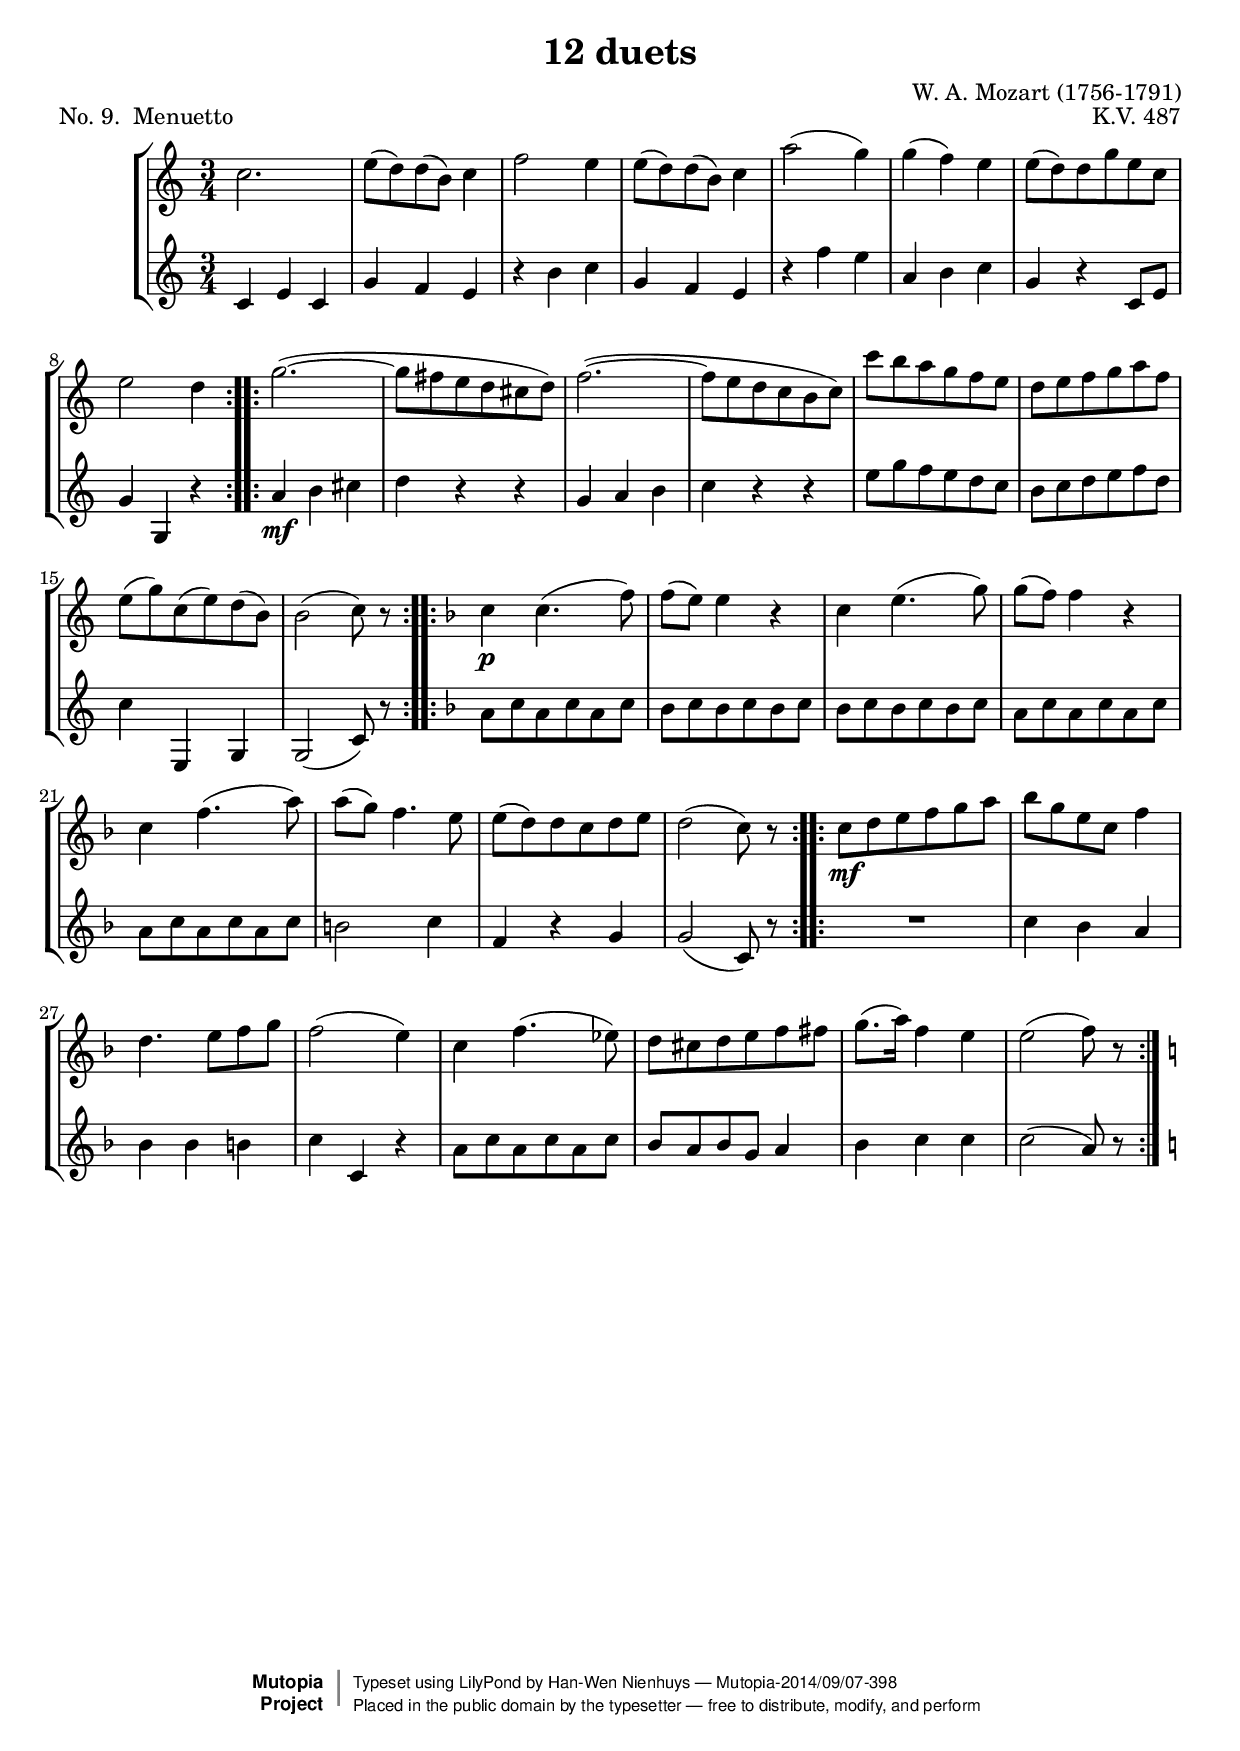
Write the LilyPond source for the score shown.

\version "2.18.2"

\version "2.18.2"

\header {
    title = "12 duets"
    composer = "W. A. Mozart (1756-1791)"
    opus = "K.V. 487"

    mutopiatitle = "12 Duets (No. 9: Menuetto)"
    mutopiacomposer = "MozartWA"
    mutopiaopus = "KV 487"
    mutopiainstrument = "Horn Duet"
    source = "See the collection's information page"
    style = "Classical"
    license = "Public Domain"
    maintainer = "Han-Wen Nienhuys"
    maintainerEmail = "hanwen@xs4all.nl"

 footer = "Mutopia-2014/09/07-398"
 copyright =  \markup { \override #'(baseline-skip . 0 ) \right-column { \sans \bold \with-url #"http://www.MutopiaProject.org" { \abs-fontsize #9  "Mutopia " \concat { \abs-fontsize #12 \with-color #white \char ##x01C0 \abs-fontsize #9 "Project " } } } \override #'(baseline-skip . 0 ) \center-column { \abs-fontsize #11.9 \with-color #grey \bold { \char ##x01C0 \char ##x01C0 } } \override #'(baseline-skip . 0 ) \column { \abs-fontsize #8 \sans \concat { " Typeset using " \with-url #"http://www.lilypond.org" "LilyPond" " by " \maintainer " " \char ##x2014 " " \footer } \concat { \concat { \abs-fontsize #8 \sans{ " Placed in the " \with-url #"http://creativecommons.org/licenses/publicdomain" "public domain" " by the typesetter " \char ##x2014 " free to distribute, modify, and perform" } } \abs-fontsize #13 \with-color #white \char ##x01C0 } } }
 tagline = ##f
}

\paper { linewidth = 18.0\cm }


global =  {
    \time 3/4
    \key c \major
}

hornI = \relative c'' {
  \repeat volta 2 {
    %% b is not beamed?!
    c2. e8(d) d(b) c4 |
    f2 e4 e8(d) d(b) c4
    a'2( g4) g4( f) e e8( d ) d g e c |
    e2 d4
  }

  \repeat volta 2 {
    g2.~( g8 fis e d cis d)
    f2.~( f8 e d c b c )
    c' b a g f e |
    d e f g a f |
    e(g) c,( e) d( b) |
    b2( c8) r
  }

  \repeat volta 2  {
    \key f\major
    c4\p c4.( f8) f(e) e4 r
    c e4.( g8) g8( f) f4 r
    c4 f4.(a8) |
    a8( g ) f4. e8 |
    e8( d) d c d e |
    d2( c8) r
  }

  \repeat volta 2 {
    c8\mf  d e f g a bes g e c f4 |
    d4. e8 f g f2 ( e4)
    c4 f4.( es8)
    d8 cis d e f fis |
    g8.( a16) f4 e e2 ( f8) r
    \key c  \major
  }
}

hornII = \relative c' {
  \repeat volta 2 {
    c4 e c g' f e r b' c g f e r f' e a, b c g r c,8 e g4 g, r
  }

  \repeat volta 2 {
    a'4\mf b  cis d r r
    g, a b c r r
    e8 g f e d  c |
    b c d e f  d c4 e,, g g2( c8) r
  }

  \repeat volta 2 {
    \key f \major
    a'8 c a c a c \repeat unfold 6 {  bes c }
     \repeat unfold 6 {  a c }
    b2 c4 f, r g g2( c,8) r
  }

  \repeat volta 2 {
    R2.
    c'4 bes a |

    bes bes b
    c c, r
    a'8 c a c a c
    bes8 a bes g a4 |
    bes c c |
    c2 ( a8) r
    \key c \major
  }
}

\score {
  \new StaffGroup <<
    \new Staff << \global \hornI >>
    \new Staff << \global \hornII >>
  >>
  \layout { }

  \midi {
    \tempo 4 = 78
  }

  \header {
    piece = "No. 9.  Menuetto"
  }
}
